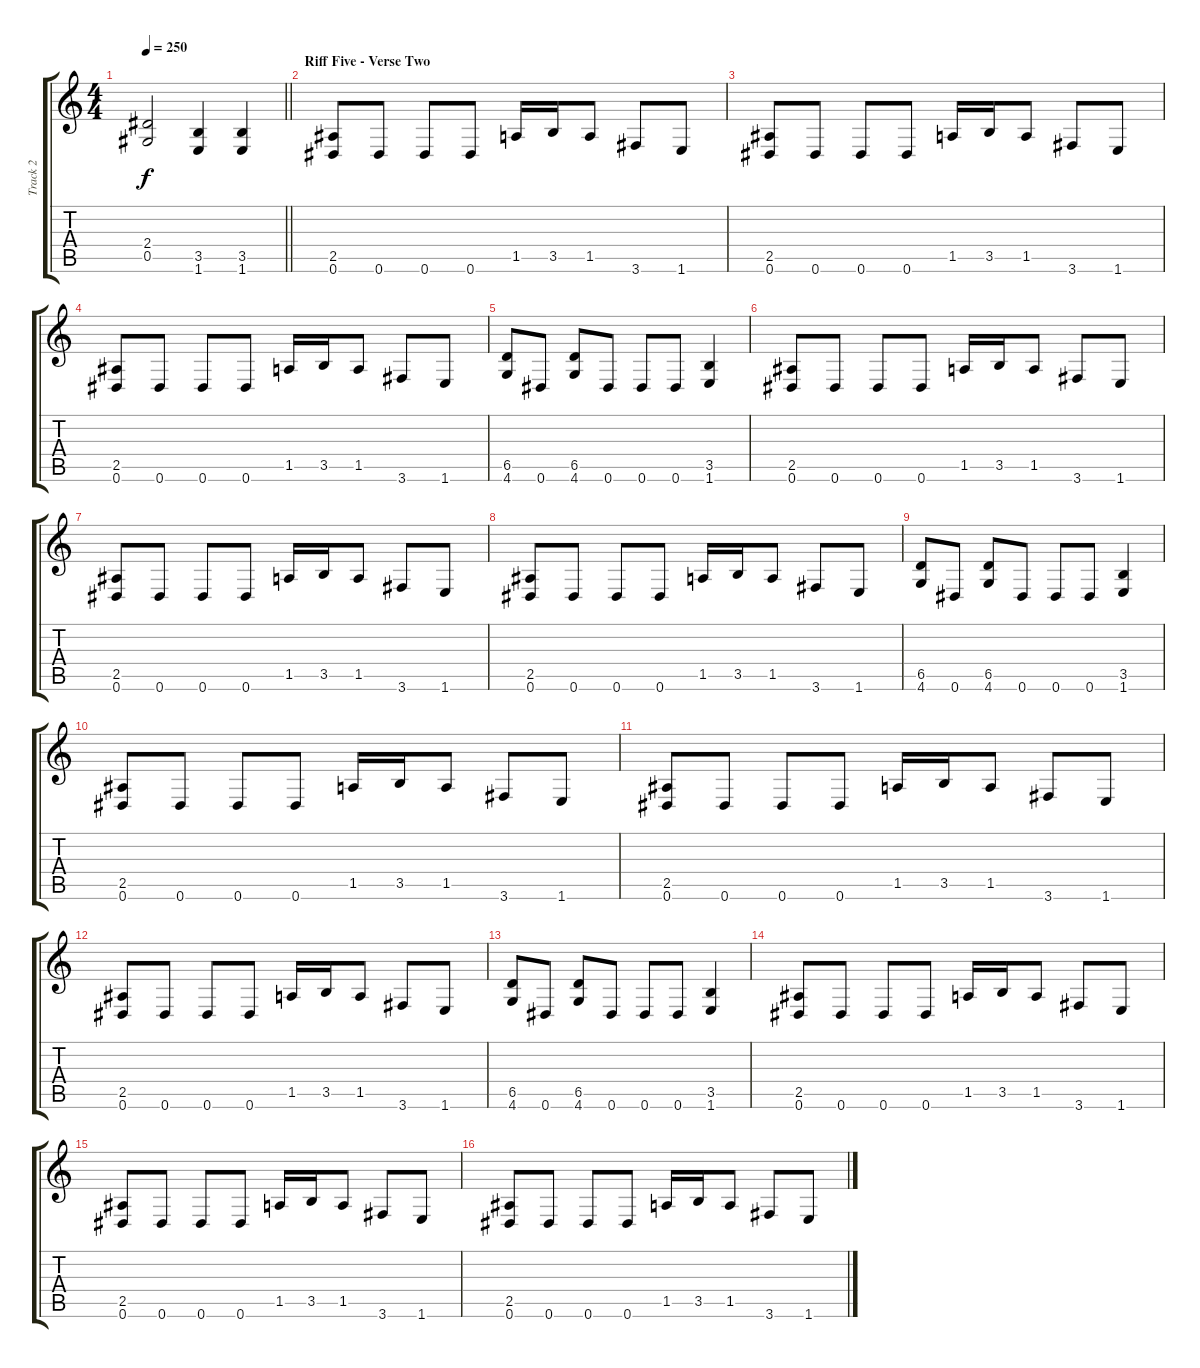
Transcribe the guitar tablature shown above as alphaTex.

\track ("Track 2" "Track 2") {instrument distortionguitar}
\staff {score tabs}
\tuning (Eb4 Bb3 Gb3 Db3 Ab2 Eb2) {hide}
\ts (4 4)
\tempo 250
\clef g2
\barLineRight lightlight
\ks c
(2.4 0.5).2{dy f} (3.5 1.6).4 (3.5 1.6).4 |
\section ("" "Riff Five - Verse Two")
(2.5 0.6).8 0.6.8 0.6.8 0.6.8 1.5.16 3.5.16 1.5.8 3.6.8 1.6.8 |
(2.5 0.6).8 0.6.8 0.6.8 0.6.8 1.5.16 3.5.16 1.5.8 3.6.8 1.6.8 |
(2.5 0.6).8 0.6.8 0.6.8 0.6.8 1.5.16 3.5.16 1.5.8 3.6.8 1.6.8 |
(6.5 4.6).8 0.6.8 (6.5 4.6).8 0.6.8 0.6.8 0.6.8 (3.5 1.6).4 |
(2.5 0.6).8 0.6.8 0.6.8 0.6.8 1.5.16 3.5.16 1.5.8 3.6.8 1.6.8 |
(2.5 0.6).8 0.6.8 0.6.8 0.6.8 1.5.16 3.5.16 1.5.8 3.6.8 1.6.8 |
(2.5 0.6).8 0.6.8 0.6.8 0.6.8 1.5.16 3.5.16 1.5.8 3.6.8 1.6.8 |
(6.5 4.6).8 0.6.8 (6.5 4.6).8 0.6.8 0.6.8 0.6.8 (3.5 1.6).4 |
(2.5 0.6).8 0.6.8 0.6.8 0.6.8 1.5.16 3.5.16 1.5.8 3.6.8 1.6.8 |
(2.5 0.6).8 0.6.8 0.6.8 0.6.8 1.5.16 3.5.16 1.5.8 3.6.8 1.6.8 |
(2.5 0.6).8 0.6.8 0.6.8 0.6.8 1.5.16 3.5.16 1.5.8 3.6.8 1.6.8 |
(6.5 4.6).8 0.6.8 (6.5 4.6).8 0.6.8 0.6.8 0.6.8 (3.5 1.6).4 |
(2.5 0.6).8 0.6.8 0.6.8 0.6.8 1.5.16 3.5.16 1.5.8 3.6.8 1.6.8 |
(2.5 0.6).8 0.6.8 0.6.8 0.6.8 1.5.16 3.5.16 1.5.8 3.6.8 1.6.8 |
(2.5 0.6).8 0.6.8 0.6.8 0.6.8 1.5.16 3.5.16 1.5.8 3.6.8 1.6.8
